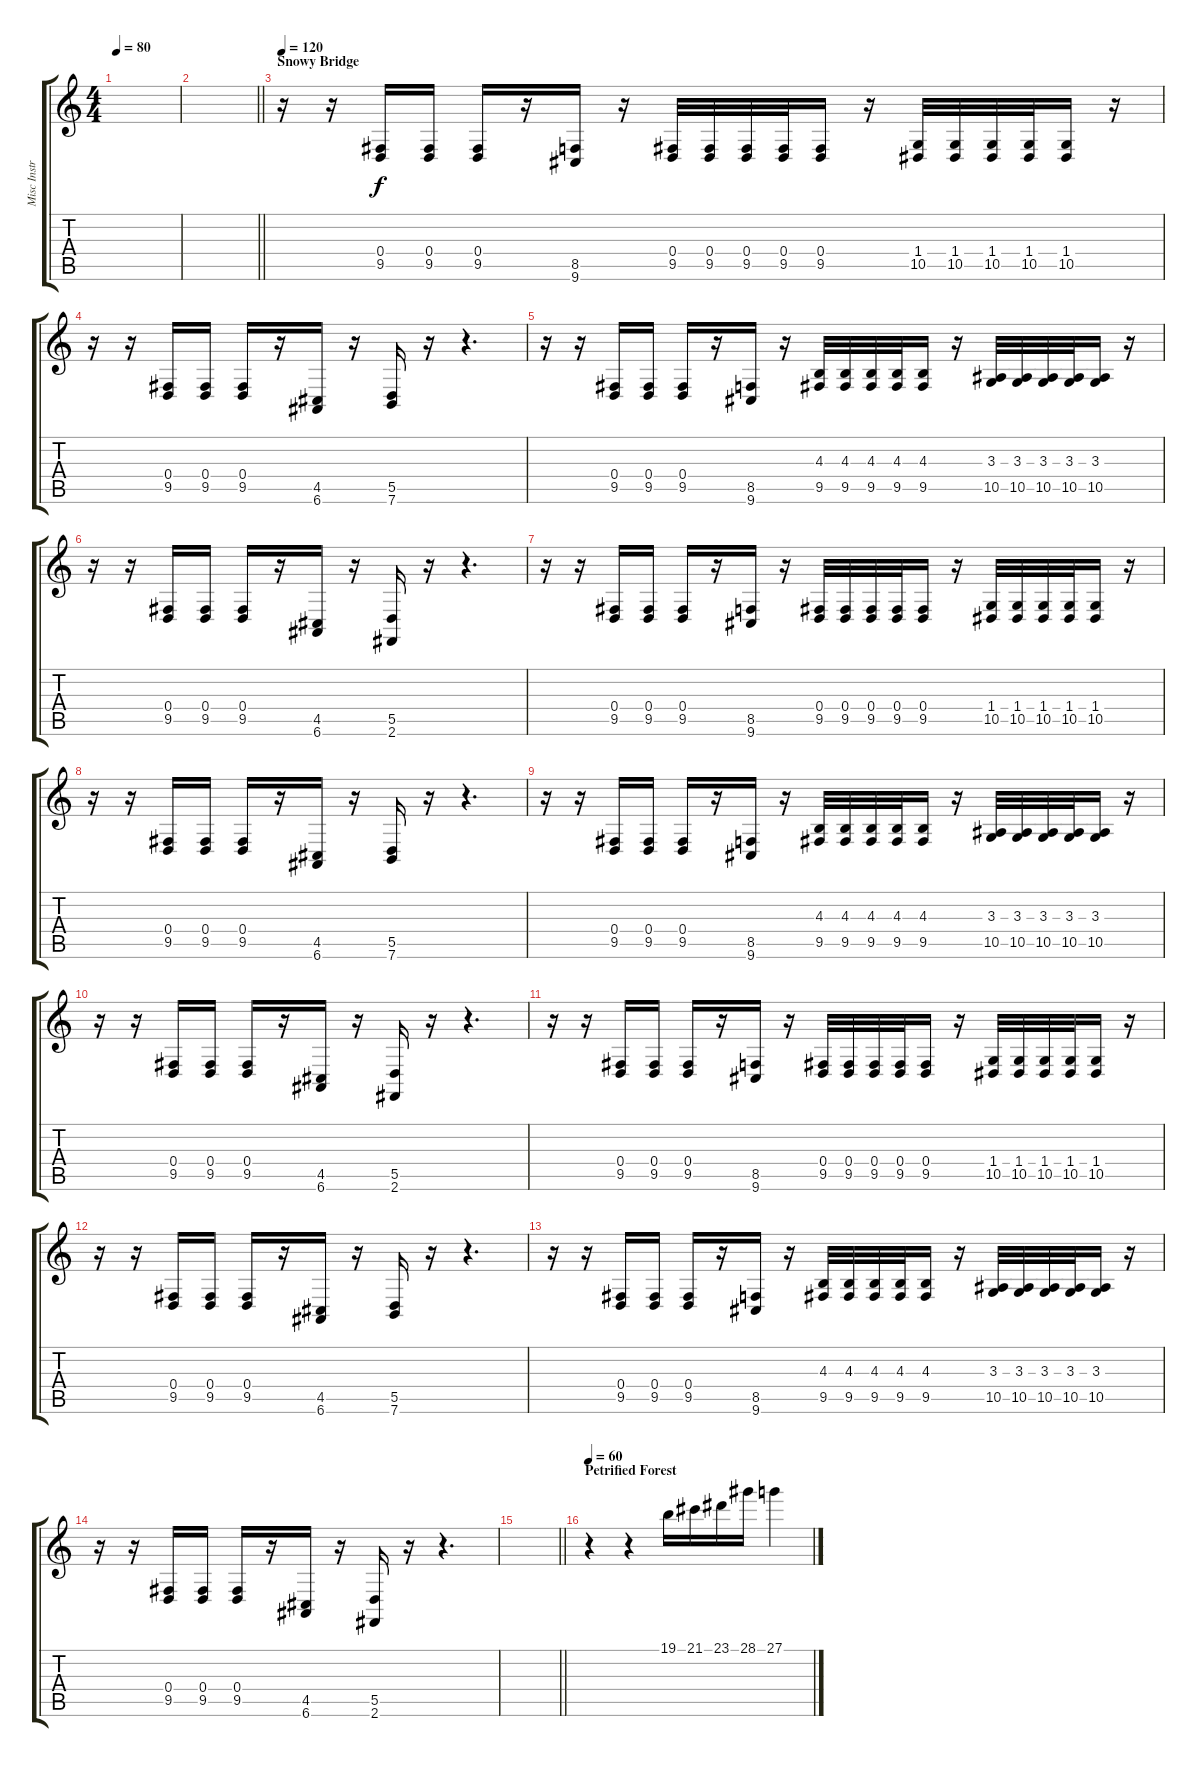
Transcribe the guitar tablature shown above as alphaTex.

\track ("Misc Instruments" "Misc Instr") {instrument musicbox}
\staff {score tabs}
\tuning (E4 B3 G3 D3 A2 E2) {hide}
\ts (4 4)
\tempo 80
\clef g2
\ks c
|
\barLineRight lightlight
|
\section ("" "Snowy Bridge")
\tempo 120
r.16{instrument marimba} r.16 (0.4 9.5).16 (0.4 9.5).16 (0.4 9.5).16 r.16 (8.5 9.6).16 r.16 (0.4 9.5).32 (0.4 9.5).32 (0.4 9.5).32 (0.4 9.5).32 (0.4 9.5).16 r.16 (1.4 10.5).32 (1.4 10.5).32 (1.4 10.5).32 (1.4 10.5).32 (1.4 10.5).16 r.16 |
r.16 r.16 (0.4 9.5).16 (0.4 9.5).16 (0.4 9.5).16 r.16 (4.5 6.6).16 r.16 (5.5 7.6).16 r.16 r.4{d} |
r.16 r.16 (0.4 9.5).16 (0.4 9.5).16 (0.4 9.5).16 r.16 (8.5 9.6).16 r.16 (4.3 9.5).32 (4.3 9.5).32 (4.3 9.5).32 (4.3 9.5).32 (4.3 9.5).16 r.16 (3.3 10.5).32 (3.3 10.5).32 (3.3 10.5).32 (3.3 10.5).32 (3.3 10.5).16 r.16 |
r.16 r.16 (0.4 9.5).16 (0.4 9.5).16 (0.4 9.5).16 r.16 (4.5 6.6).16 r.16 (5.5 2.6).16 r.16 r.4{d} |
r.16 r.16 (0.4 9.5).16 (0.4 9.5).16 (0.4 9.5).16 r.16 (8.5 9.6).16 r.16 (0.4 9.5).32 (0.4 9.5).32 (0.4 9.5).32 (0.4 9.5).32 (0.4 9.5).16 r.16 (1.4 10.5).32 (1.4 10.5).32 (1.4 10.5).32 (1.4 10.5).32 (1.4 10.5).16 r.16 |
r.16 r.16 (0.4 9.5).16 (0.4 9.5).16 (0.4 9.5).16 r.16 (4.5 6.6).16 r.16 (5.5 7.6).16 r.16 r.4{d} |
r.16 r.16 (0.4 9.5).16 (0.4 9.5).16 (0.4 9.5).16 r.16 (8.5 9.6).16 r.16 (4.3 9.5).32 (4.3 9.5).32 (4.3 9.5).32 (4.3 9.5).32 (4.3 9.5).16 r.16 (3.3 10.5).32 (3.3 10.5).32 (3.3 10.5).32 (3.3 10.5).32 (3.3 10.5).16 r.16 |
r.16 r.16 (0.4 9.5).16 (0.4 9.5).16 (0.4 9.5).16 r.16 (4.5 6.6).16 r.16 (5.5 2.6).16 r.16 r.4{d} |
r.16 r.16 (0.4 9.5).16 (0.4 9.5).16 (0.4 9.5).16 r.16 (8.5 9.6).16 r.16 (0.4 9.5).32 (0.4 9.5).32 (0.4 9.5).32 (0.4 9.5).32 (0.4 9.5).16 r.16 (1.4 10.5).32 (1.4 10.5).32 (1.4 10.5).32 (1.4 10.5).32 (1.4 10.5).16 r.16 |
r.16 r.16 (0.4 9.5).16 (0.4 9.5).16 (0.4 9.5).16 r.16 (4.5 6.6).16 r.16 (5.5 7.6).16 r.16 r.4{d} |
r.16 r.16 (0.4 9.5).16 (0.4 9.5).16 (0.4 9.5).16 r.16 (8.5 9.6).16 r.16 (4.3 9.5).32 (4.3 9.5).32 (4.3 9.5).32 (4.3 9.5).32 (4.3 9.5).16 r.16 (3.3 10.5).32 (3.3 10.5).32 (3.3 10.5).32 (3.3 10.5).32 (3.3 10.5).16 r.16 |
r.16 r.16 (0.4 9.5).16 (0.4 9.5).16 (0.4 9.5).16 r.16 (4.5 6.6).16 r.16 (5.5 2.6).16 r.16 r.4{d} |
\barLineRight lightlight
|
\section ("" "Petrified Forest")
\tempo 60
r.4{instrument fx3crystal} r.4 19.1.16 21.1.16 23.1.16 28.1.16 27.1.4
